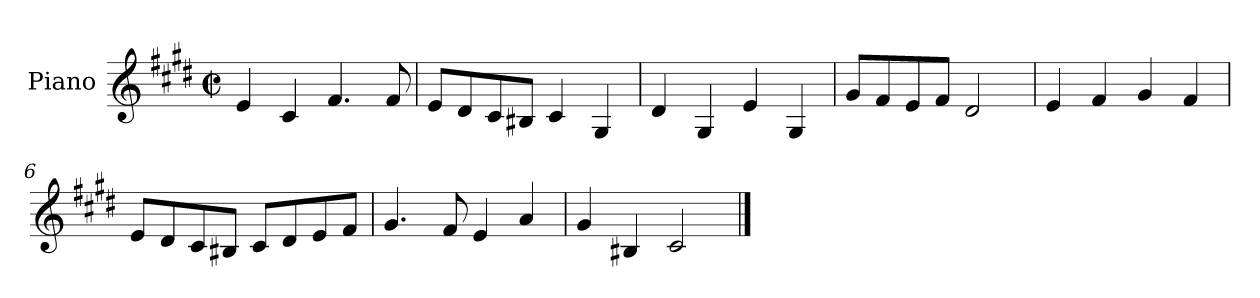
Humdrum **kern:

**kern
*part1
*staff1
*I"Piano
*I'Pno
*clefG2
*k[f#c#g#d#]
*M2/2
*met(c|)
=1
4e/
4c#/
4.f#/
8f#/
=2
8e/L
8d#/
8c#/
8B#X/J
4c#/
4G#/
=3
4d#/
4G#/
4e/
4G#/
=4
8g#/L
8f#/
8e/
8f#/J
2d#/
=5
4e/
4f#/
4g#/
4f#/
=6
8e/L
8d#/
8c#/
8B#X/J
8c#/L
8d#/
8e/
8f#/J
=7
4.g#/
8f#/
4e/
4a/
=8
4g#/
4B#X/
2c#/
==
*-
